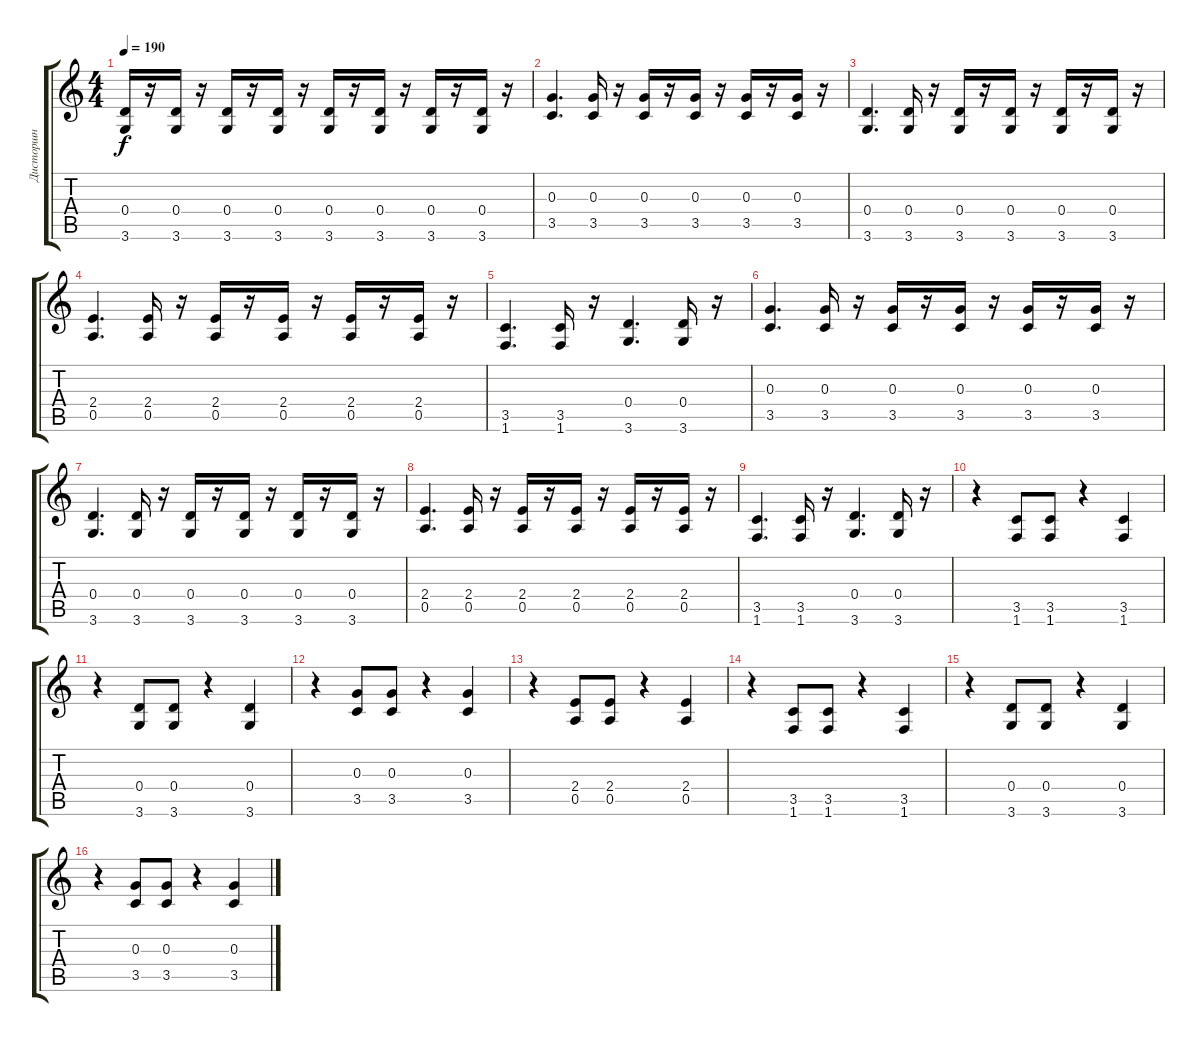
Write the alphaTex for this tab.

\track ("Дисторшн" "Дисторшн") {instrument distortionguitar}
\staff {score tabs}
\tuning (E4 B3 G3 D3 A2 E2) {hide}
\ts (4 4)
\tempo 190
\clef g2
\ks c
(0.4 3.6).16{dy f} r.16 (0.4 3.6).16 r.16 (0.4 3.6).16 r.16 (0.4 3.6).16 r.16 (0.4 3.6).16 r.16 (0.4 3.6).16 r.16 (0.4 3.6).16 r.16 (0.4 3.6).16 r.16 |
(0.3 3.5).4{d} (0.3 3.5).16 r.16 (0.3 3.5).16 r.16 (0.3 3.5).16 r.16 (0.3 3.5).16 r.16 (0.3 3.5).16 r.16 |
(0.4 3.6).4{d} (0.4 3.6).16 r.16 (0.4 3.6).16 r.16 (0.4 3.6).16 r.16 (0.4 3.6).16 r.16 (0.4 3.6).16 r.16 |
(2.4 0.5).4{d} (2.4 0.5).16 r.16 (2.4 0.5).16 r.16 (2.4 0.5).16 r.16 (2.4 0.5).16 r.16 (2.4 0.5).16 r.16 |
(3.5 1.6).4{d} (3.5 1.6).16 r.16 (0.4 3.6).4{d} (0.4 3.6).16 r.16 |
(0.3 3.5).4{d} (0.3 3.5).16 r.16 (0.3 3.5).16 r.16 (0.3 3.5).16 r.16 (0.3 3.5).16 r.16 (0.3 3.5).16 r.16 |
(0.4 3.6).4{d} (0.4 3.6).16 r.16 (0.4 3.6).16 r.16 (0.4 3.6).16 r.16 (0.4 3.6).16 r.16 (0.4 3.6).16 r.16 |
(2.4 0.5).4{d} (2.4 0.5).16 r.16 (2.4 0.5).16 r.16 (2.4 0.5).16 r.16 (2.4 0.5).16 r.16 (2.4 0.5).16 r.16 |
(3.5 1.6).4{d} (3.5 1.6).16 r.16 (0.4 3.6).4{d} (0.4 3.6).16 r.16 |
r.4 (3.5 1.6).8 (3.5 1.6).8 r.4 (3.5 1.6).4 |
r.4 (0.4 3.6).8 (0.4 3.6).8 r.4 (0.4 3.6).4 |
r.4 (0.3 3.5).8 (0.3 3.5).8 r.4 (0.3 3.5).4 |
r.4 (2.4 0.5).8 (2.4 0.5).8 r.4 (2.4 0.5).4 |
r.4 (3.5 1.6).8 (3.5 1.6).8 r.4 (3.5 1.6).4 |
r.4 (0.4 3.6).8 (0.4 3.6).8 r.4 (0.4 3.6).4 |
r.4 (0.3 3.5).8 (0.3 3.5).8 r.4 (0.3 3.5).4
